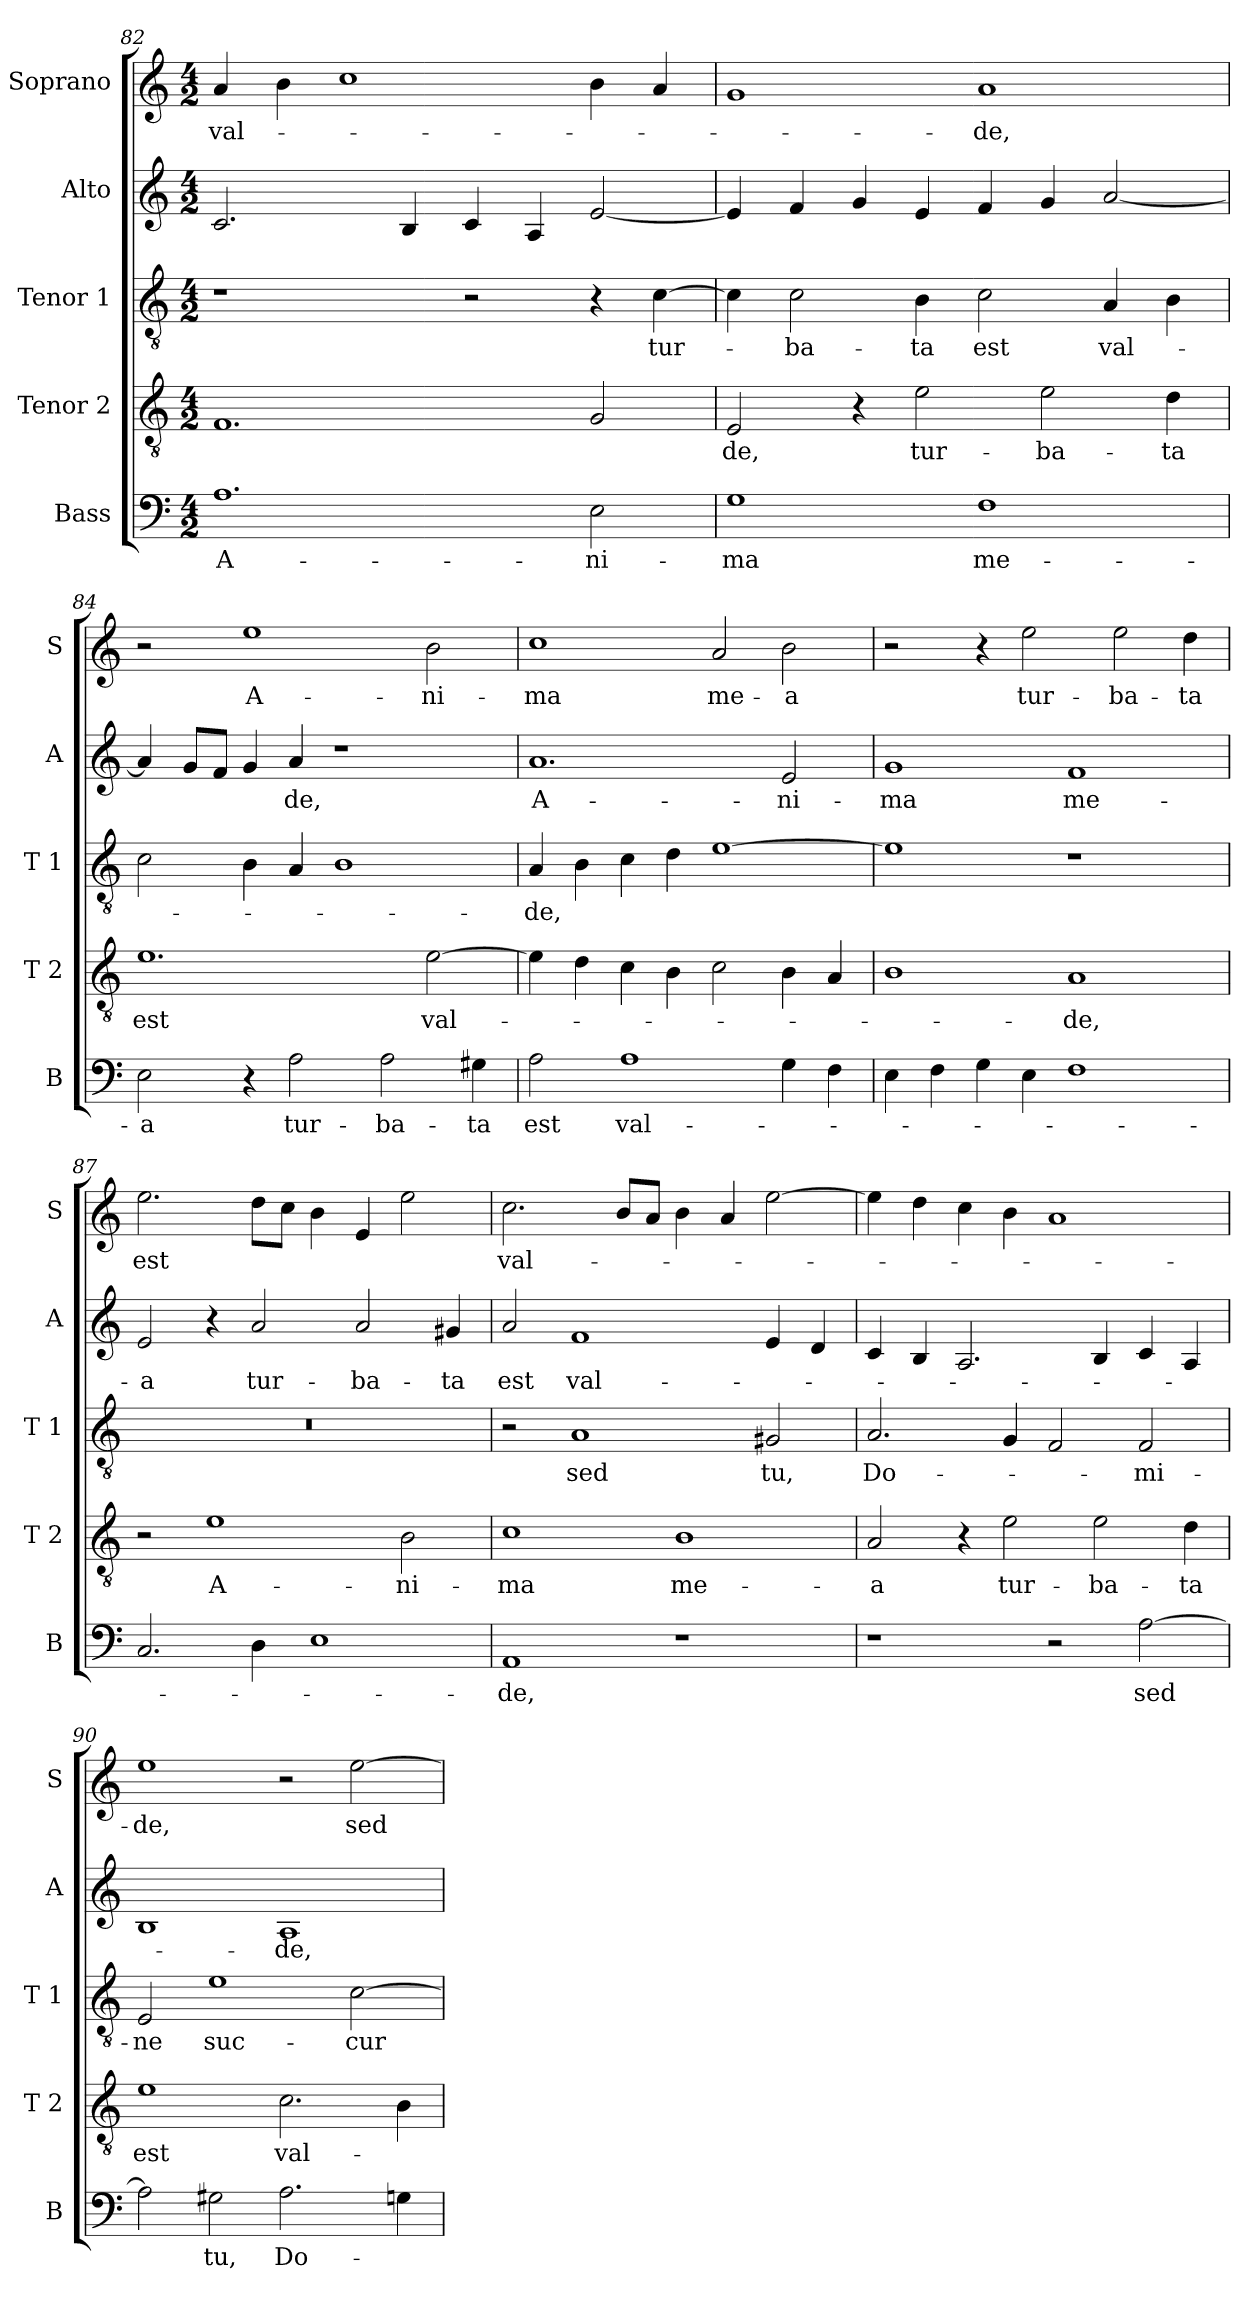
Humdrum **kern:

**kern	**text	**kern	**text	**kern	**text	**kern	**text	**kern	**text
*part5	*part5	*part4	*part4	*part3	*part3	*part2	*part2	*part1	*part1
*staff5	*staff5	*staff4	*staff4	*staff3	*staff3	*staff2	*staff2	*staff1	*staff1
*I"Bass	*	*I"Tenor 2	*	*I"Tenor 1	*	*I"Alto	*	*I"Soprano	*
*I'B	*	*I'T 2	*	*I'T 1	*	*I'A	*	*I'S	*
*clefF4	*	*clefGv2	*	*clefGv2	*	*clefG2	*	*clefG2	*
*k[]	*	*k[]	*	*k[]	*	*k[]	*	*k[]	*
*C:	*	*C:	*	*C:	*	*C:	*	*C:	*
*M4/2	*	*M4/2	*	*M4/2	*	*M4/2	*	*M4/2	*
=82	=82	=82	=82	=82	=82	=82	=82	=82	=82
!	!LO:LY:b	!	!	!	!	!	!	!	!LO:LY:b
1.A	A-	1.F	.	1r	.	2.c/	.	4a/	val-
.	.	.	.	.	.	.	.	4b\	.
.	.	.	.	.	.	.	.	1cc	.
.	.	.	.	.	.	4B/	.	.	.
.	.	.	.	2r	.	4c/	.	.	.
.	.	.	.	.	.	4A/	.	.	.
!	!LO:LY:b	!	!	!	!	!	!	!	!
2E\	-ni-	2G/	.	4r	.	[2e/	.	4b\	.
!	!	!	!	!	!LO:LY:b	!	!	!	!
.	.	.	.	[4c\	tur-	.	.	4a/	.
!!LO:PB:g=z
=83	=83	=83	=83	=83	=83	=83	=83	=83	=83
!	!LO:LY:b	!	!LO:LY:b	!	!	!	!	!	!
1G	-ma	2E/	-de,	4c\]	.	4e/]	.	1g	.
!	!	!	!	!	!LO:LY:b	!	!	!	!
.	.	.	.	2c\	-ba-	4f/	.	.	.
.	.	4r	.	.	.	4g/	.	.	.
!	!	!	!LO:LY:b	!	!LO:LY:b	!	!	!	!
.	.	2e\	tur-	4B\	-ta	4e/	.	.	.
!	!LO:LY:b	!	!	!	!LO:LY:b	!	!	!	!LO:LY:b
1F	me-	.	.	2c\	est	4f/	.	1a	-de,
!	!	!	!LO:LY:b	!	!	!	!	!	!
.	.	2e\	-ba-	.	.	4g/	.	.	.
!	!	!	!	!	!LO:LY:b	!	!	!	!
.	.	.	.	4A/	val-	[2a/	.	.	.
!	!	!	!LO:LY:b	!	!	!	!	!	!
.	.	4d\	-ta	4B\	.	.	.	.	.
=84	=84	=84	=84	=84	=84	=84	=84	=84	=84
!	!LO:LY:b	!	!LO:LY:b	!	!	!	!	!	!
2E\	-a	1.e	est	2c\	.	4a/]	.	2r	.
.	.	.	.	.	.	8g/L	.	.	.
.	.	.	.	.	.	8f/J	.	.	.
!	!	!	!	!	!	!	!	!	!LO:LY:b
4r	.	.	.	4B\	.	4g/	.	1ee	A-
!	!LO:LY:b	!	!	!	!	!	!LO:LY:b	!	!
2A\	tur-	.	.	4A/	.	4a/	-de,	.	.
.	.	.	.	1B	.	1r	.	.	.
!	!LO:LY:b	!	!	!	!	!	!	!	!
2A\	-ba-	.	.	.	.	.	.	.	.
!	!	!	!LO:LY:b	!	!	!	!	!	!LO:LY:b
.	.	[2e\	val-	.	.	.	.	2b\	-ni-
!	!LO:LY:b	!	!	!	!	!	!	!	!
4G#X\	-ta	.	.	.	.	.	.	.	.
=85	=85	=85	=85	=85	=85	=85	=85	=85	=85
!	!LO:LY:b	!	!	!	!LO:LY:b	!	!LO:LY:b	!	!LO:LY:b
2A\	est	4e\]	.	4A/	-de,	1.a	A-	1cc	-ma
.	.	4d\	.	4B\	.	.	.	.	.
!	!LO:LY:b	!	!	!	!	!	!	!	!
1A	val-	4c\	.	4c\	.	.	.	.	.
.	.	4B\	.	4d\	.	.	.	.	.
!	!	!	!	!	!	!	!	!	!LO:LY:b
.	.	2c\	.	[1e	.	.	.	2a/	me-
!	!	!	!	!	!	!	!LO:LY:b	!	!LO:LY:b
4G\	.	4B\	.	.	.	2e/	-ni-	2b\	-a
4F\	.	4A/	.	.	.	.	.	.	.
!!LO:LB:g=z
=86	=86	=86	=86	=86	=86	=86	=86	=86	=86
!	!	!	!	!	!	!	!LO:LY:b	!	!
4E\	.	1B	.	1e]	.	1g	-ma	2r	.
4F\	.	.	.	.	.	.	.	.	.
4G\	.	.	.	.	.	.	.	4r	.
!	!	!	!	!	!	!	!	!	!LO:LY:b
4E\	.	.	.	.	.	.	.	2ee\	tur-
!	!	!	!LO:LY:b	!	!	!	!LO:LY:b	!	!
1F	.	1A	-de,	1r	.	1f	me-	.	.
!	!	!	!	!	!	!	!	!	!LO:LY:b
.	.	.	.	.	.	.	.	2ee\	-ba-
!	!	!	!	!	!	!	!	!	!LO:LY:b
.	.	.	.	.	.	.	.	4dd\	-ta
=87	=87	=87	=87	=87	=87	=87	=87	=87	=87
!	!	!	!	!	!	!	!LO:LY:b	!	!LO:LY:b
2.C/	.	2r	.	0r	.	2e/	-a	2.ee\	est
!	!	!	!LO:LY:b	!	!	!	!	!	!
.	.	1e	A-	.	.	4r	.	.	.
!	!	!	!	!	!	!	!LO:LY:b	!	!
4D\	.	.	.	.	.	2a/	tur-	8dd\L	.
.	.	.	.	.	.	.	.	8cc\J	.
1E	.	.	.	.	.	.	.	4b\	.
!	!	!	!	!	!	!	!LO:LY:b	!	!
.	.	.	.	.	.	2a/	-ba-	4e/	.
!	!	!	!LO:LY:b	!	!	!	!	!	!
.	.	2B\	-ni-	.	.	.	.	2ee\	.
!	!	!	!	!	!	!	!LO:LY:b	!	!
.	.	.	.	.	.	4g#X/	-ta	.	.
=88	=88	=88	=88	=88	=88	=88	=88	=88	=88
!	!LO:LY:b	!	!LO:LY:b	!	!	!	!LO:LY:b	!	!LO:LY:b
1AA	-de,	1c	-ma	2r	.	2a/	est	2.cc\	val-
!	!	!	!	!	!LO:LY:b	!	!LO:LY:b	!	!
.	.	.	.	1A	sed	1f	val-	.	.
.	.	.	.	.	.	.	.	8b/L	.
.	.	.	.	.	.	.	.	8a/J	.
!	!	!	!LO:LY:b	!	!	!	!	!	!
1r	.	1B	me-	.	.	.	.	4b\	.
.	.	.	.	.	.	.	.	4a/	.
!	!	!	!	!	!LO:LY:b	!	!	!	!
.	.	.	.	2G#X/	tu,	4e/	.	[2ee\	.
.	.	.	.	.	.	4d/	.	.	.
!!LO:LB:g=z
=89	=89	=89	=89	=89	=89	=89	=89	=89	=89
!	!	!	!LO:LY:b	!	!LO:LY:b	!	!	!	!
1r	.	2A/	-a	2.A/	Do-	4c/	.	4ee\]	.
.	.	.	.	.	.	4B/	.	4dd\	.
.	.	4r	.	.	.	2.A/	.	4cc\	.
!	!	!	!LO:LY:b	!	!	!	!	!	!
.	.	2e\	tur-	4G/	.	.	.	4b\	.
2r	.	.	.	2F/	.	.	.	1a	.
!	!	!	!LO:LY:b	!	!	!	!	!	!
.	.	2e\	-ba-	.	.	4B/	.	.	.
!	!LO:LY:b	!	!	!	!LO:LY:b	!	!	!	!
[2A\	sed	.	.	2F/	-mi-	4c/	.	.	.
!	!	!	!LO:LY:b	!	!	!	!	!	!
.	.	4d\	-ta	.	.	4A/	.	.	.
=90	=90	=90	=90	=90	=90	=90	=90	=90	=90
!	!	!	!LO:LY:b	!	!LO:LY:b	!	!	!	!LO:LY:b
2A\]	.	1e	est	2E/	-ne	1B	.	1ee	-de,
!	!LO:LY:b	!	!	!	!LO:LY:b	!	!	!	!
2G#X\	tu,	.	.	1e	suc-	.	.	.	.
!	!LO:LY:b	!	!LO:LY:b	!	!	!	!LO:LY:b	!	!
2.A\	Do-	2.c\	val-	.	.	1A	-de,	2r	.
!	!	!	!	!	!LO:LY:b	!	!	!	!LO:LY:b
.	.	.	.	[2c\	-cur-	.	.	[2ee\	sed
4Gn\	.	4B\	.	.	.	.	.	.	.
=	=	=	=	=	=	=	=	=	=
*-	*-	*-	*-	*-	*-	*-	*-	*-	*-
